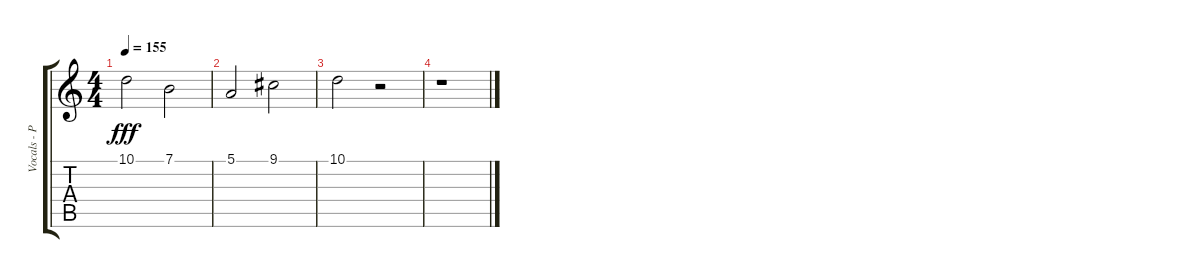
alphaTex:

\track ("Vocals - Pete" "Vocals - P") {instrument voiceoohs}
\staff {score tabs}
\tuning (E4 B3 G3 D3 A2 E2) {hide}
\ts (4 4)
\tempo 155
\clef g2
\ks c
10.1.2{dy fff} 7.1.2 |
5.1.2 9.1.2 |
10.1.2 r.2 |
r.1
